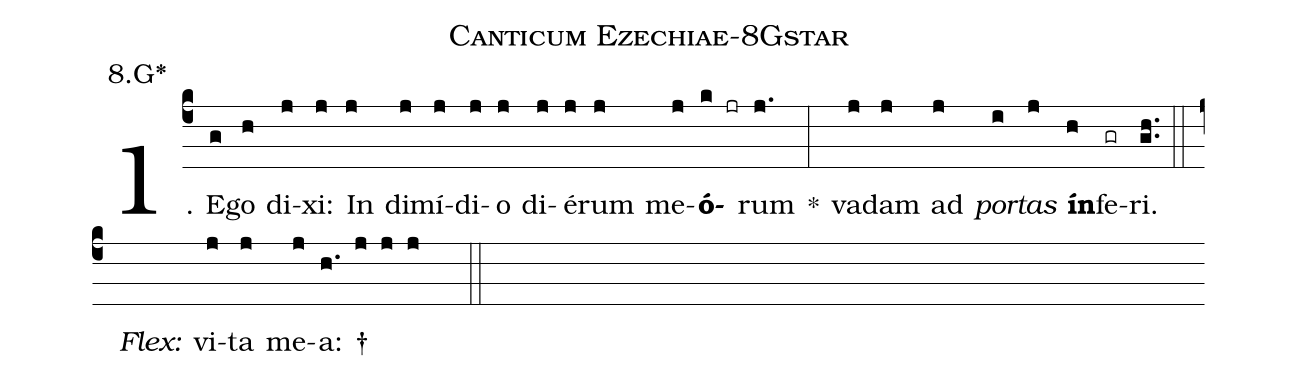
name: Canticum Ezechiae-8Gstar;
annotation: 8.G*;
%%
(c4)1. E(g)go(h) di(j)xi:(j) In(j) di(j)mí(j)di(j)o(j) di(j)é(j)rum(j) me(j)<b>ó</b>(k jr)rum(j.) *(:) va(j)dam(j) ad(j) <i>por</i>(i)<i>tas</i>(j) <b>ín</b>(h)fe(gr)ri.(gh..) (::)
<i>Flex:</i>()  vi(j)ta(j) me(j)a: †(h. j j j  ::)
